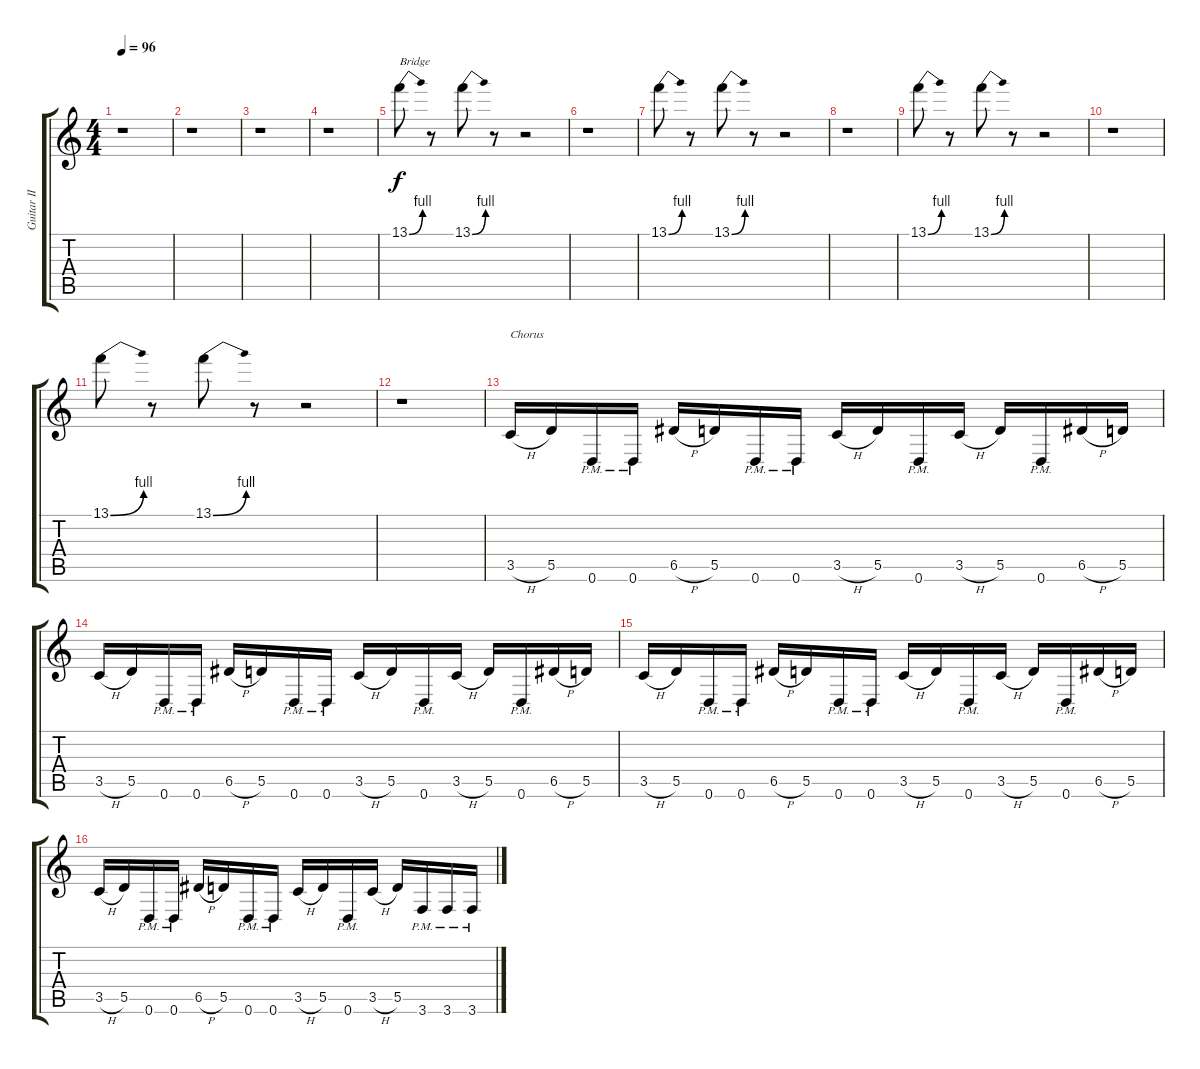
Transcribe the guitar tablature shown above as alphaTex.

\track ("Guitar II" "Guitar II") {instrument distortionguitar}
\staff {score tabs}
\tuning (E4 B3 G3 D3 A2 D2) {hide}
\ts (4 4)
\tempo 96
\clef g2
\ks c
r.1{dy f} |
r.1 |
r.1 |
r.1 |
13.1{be (bend 0 0 60 4)}.8{txt "Bridge" volume 10} r.8 13.1{be (bend 0 0 60 4)}.8 r.8 r.2 |
r.1 |
13.1{be (bend 0 0 60 4)}.8 r.8 13.1{be (bend 0 0 60 4)}.8 r.8 r.2 |
r.1 |
13.1{be (bend 0 0 60 4)}.8 r.8 13.1{be (bend 0 0 60 4)}.8 r.8 r.2 |
r.1 |
13.1{be (bend 0 0 60 4)}.8 r.8 13.1{be (bend 0 0 60 4)}.8 r.8 r.2 |
r.1 |
3.5{h}.16{txt "Chorus" volume 14} 5.5.16 0.6{pm}.16 0.6{pm}.16 6.5{h}.16 5.5.16 0.6{pm}.16 0.6{pm}.16 3.5{h}.16 5.5.16 0.6{pm}.16 3.5{h}.16 5.5.16 0.6{pm}.16 6.5{h}.16 5.5.16 |
3.5{h}.16 5.5.16 0.6{pm}.16 0.6{pm}.16 6.5{h}.16 5.5.16 0.6{pm}.16 0.6{pm}.16 3.5{h}.16 5.5.16 0.6{pm}.16 3.5{h}.16 5.5.16 0.6{pm}.16 6.5{h}.16 5.5.16 |
3.5{h}.16 5.5.16 0.6{pm}.16 0.6{pm}.16 6.5{h}.16 5.5.16 0.6{pm}.16 0.6{pm}.16 3.5{h}.16 5.5.16 0.6{pm}.16 3.5{h}.16 5.5.16 0.6{pm}.16 6.5{h}.16 5.5.16 |
3.5{h}.16 5.5.16 0.6{pm}.16 0.6{pm}.16 6.5{h}.16 5.5.16 0.6{pm}.16 0.6{pm}.16 3.5{h}.16 5.5.16 0.6{pm}.16 3.5{h}.16 5.5.16 3.6{pm}.16 3.6{pm}.16 3.6{pm}.16
